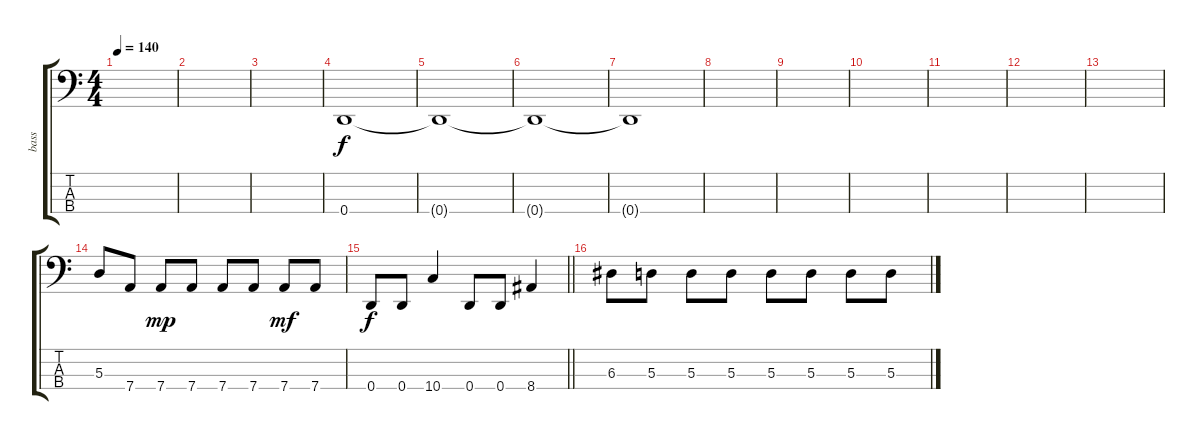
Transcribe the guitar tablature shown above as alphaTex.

\track ("bass" "bass") {instrument electricbasspick}
\staff {score tabs}
\tuning (G2 D2 A1 D1) {hide}
\ts (4 4)
\tempo 140
\clef f4
\ks c
|
|
|
0.4.1{volume 8} |
0.4{t}.1 |
0.4{t}.1 |
0.4{t}.1 |
|
|
|
|
|
|
5.3.8 7.4.8 7.4.8{dy mp} 7.4.8 7.4.8 7.4.8 7.4.8{dy mf} 7.4.8 |
\barLineRight lightlight
0.4.8{dy f} 0.4.8 10.4.4 0.4.8 0.4.8 8.4.4 |
6.3.8 5.3.8 5.3.8 5.3.8 5.3.8 5.3.8 5.3.8 5.3.8
